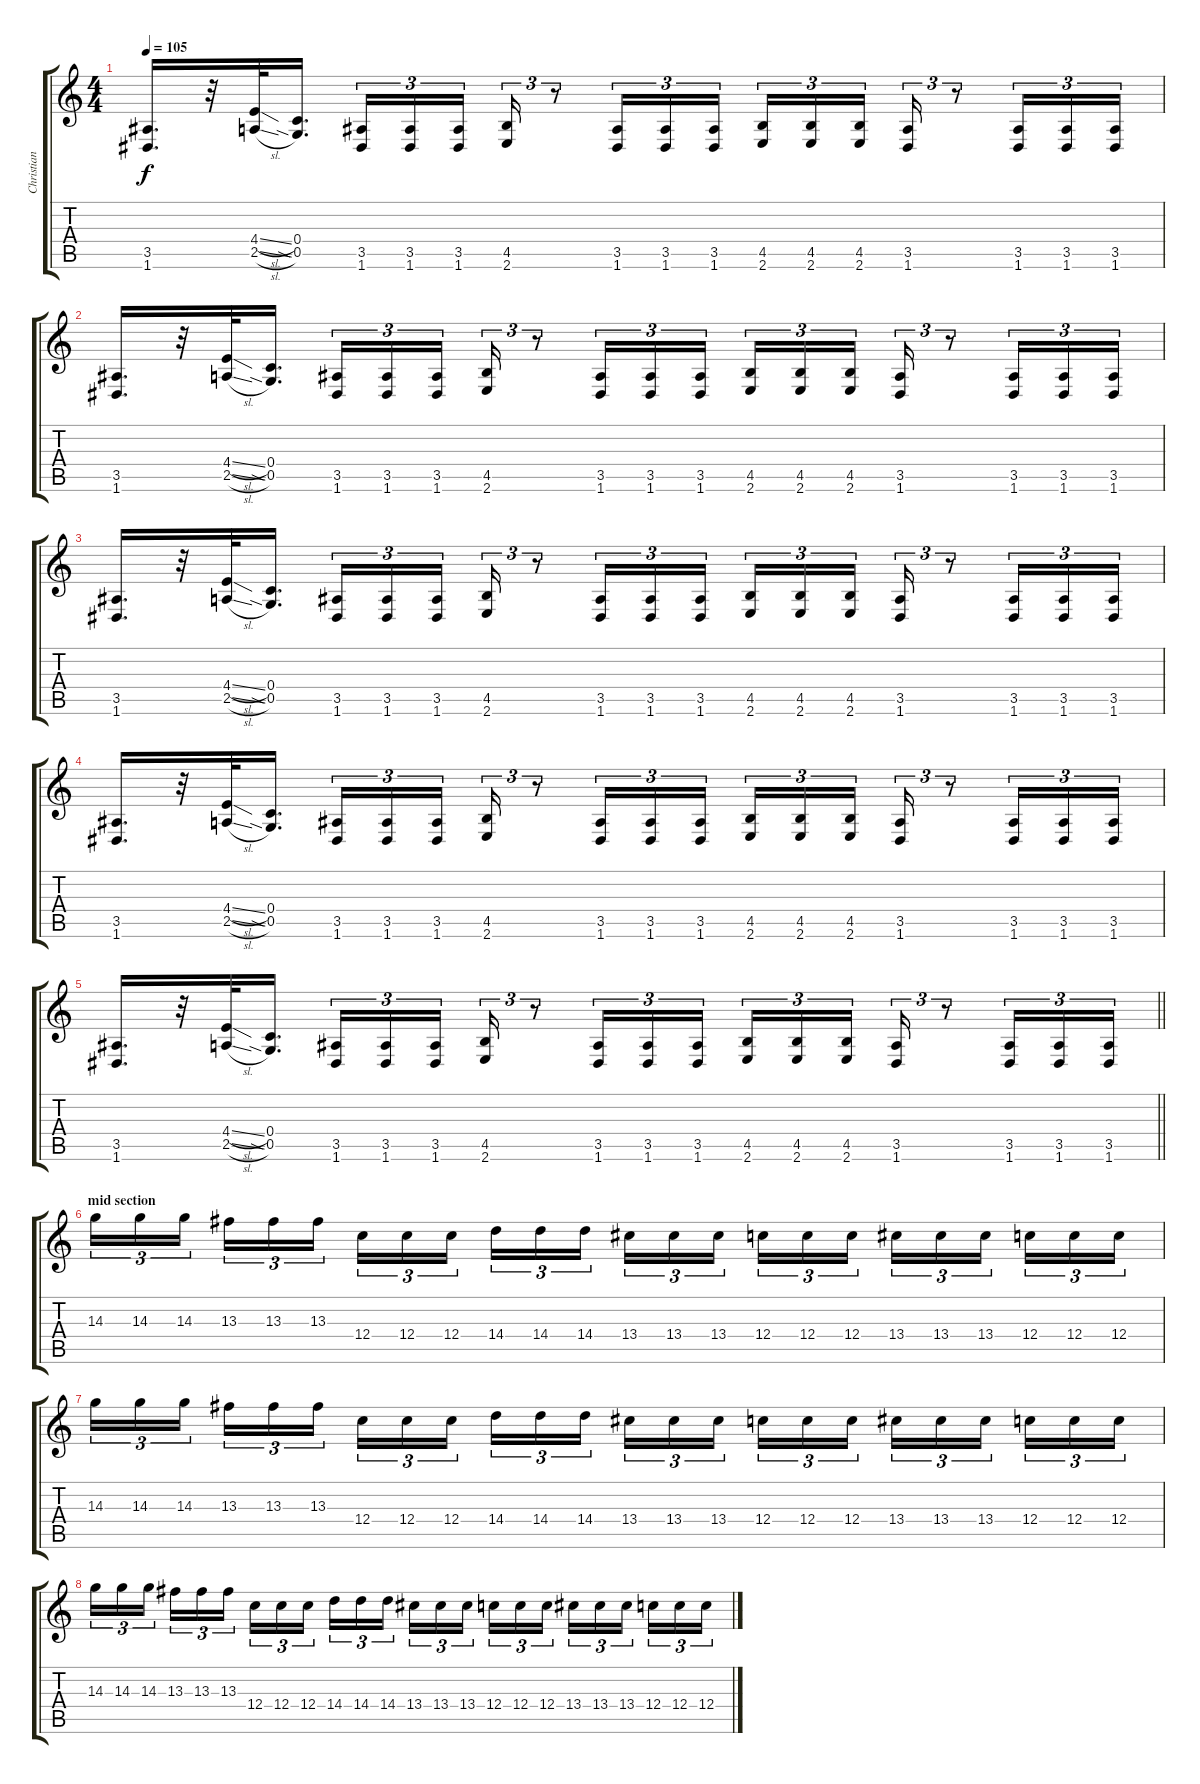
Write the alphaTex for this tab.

\track ("Christian" "Christian") {instrument distortionguitar}
\staff {score tabs}
\tuning (D4 A3 F3 C3 G2 D2) {hide}
\ts (4 4)
\tempo 105
\clef g2
\ks c
(3.5 1.6).16{d dy f} r.32 (4.4{sl} 2.5{sl}).32 (0.4 0.5{sia}).16{d} (3.5 1.6).16{tu (3 2)} (3.5 1.6).16{tu (3 2)} (3.5 1.6).16{tu (3 2) beam splitsecondary} (4.5 2.6).16{tu (3 2)} r.8{tu (3 2)} (3.5 1.6).16{tu (3 2)} (3.5 1.6).16{tu (3 2)} (3.5 1.6).16{tu (3 2) beam splitsecondary} (4.5 2.6).16{tu (3 2)} (4.5 2.6).16{tu (3 2)} (4.5 2.6).16{tu (3 2)} (3.5 1.6).16{tu (3 2)} r.8{tu (3 2)} (3.5 1.6).16{tu (3 2)} (3.5 1.6).16{tu (3 2)} (3.5 1.6).16{tu (3 2)} |
(3.5 1.6).16{d} r.32 (4.4{sl} 2.5{sl}).32 (0.4 0.5{sia}).16{d} (3.5 1.6).16{tu (3 2)} (3.5 1.6).16{tu (3 2)} (3.5 1.6).16{tu (3 2) beam splitsecondary} (4.5 2.6).16{tu (3 2)} r.8{tu (3 2)} (3.5 1.6).16{tu (3 2)} (3.5 1.6).16{tu (3 2)} (3.5 1.6).16{tu (3 2) beam splitsecondary} (4.5 2.6).16{tu (3 2)} (4.5 2.6).16{tu (3 2)} (4.5 2.6).16{tu (3 2)} (3.5 1.6).16{tu (3 2)} r.8{tu (3 2)} (3.5 1.6).16{tu (3 2)} (3.5 1.6).16{tu (3 2)} (3.5 1.6).16{tu (3 2)} |
(3.5 1.6).16{d} r.32 (4.4{sl} 2.5{sl}).32 (0.4 0.5{sia}).16{d} (3.5 1.6).16{tu (3 2)} (3.5 1.6).16{tu (3 2)} (3.5 1.6).16{tu (3 2) beam splitsecondary} (4.5 2.6).16{tu (3 2)} r.8{tu (3 2)} (3.5 1.6).16{tu (3 2)} (3.5 1.6).16{tu (3 2)} (3.5 1.6).16{tu (3 2) beam splitsecondary} (4.5 2.6).16{tu (3 2)} (4.5 2.6).16{tu (3 2)} (4.5 2.6).16{tu (3 2)} (3.5 1.6).16{tu (3 2)} r.8{tu (3 2)} (3.5 1.6).16{tu (3 2)} (3.5 1.6).16{tu (3 2)} (3.5 1.6).16{tu (3 2)} |
(3.5 1.6).16{d} r.32 (4.4{sl} 2.5{sl}).32 (0.4 0.5{sia}).16{d} (3.5 1.6).16{tu (3 2)} (3.5 1.6).16{tu (3 2)} (3.5 1.6).16{tu (3 2) beam splitsecondary} (4.5 2.6).16{tu (3 2)} r.8{tu (3 2)} (3.5 1.6).16{tu (3 2)} (3.5 1.6).16{tu (3 2)} (3.5 1.6).16{tu (3 2) beam splitsecondary} (4.5 2.6).16{tu (3 2)} (4.5 2.6).16{tu (3 2)} (4.5 2.6).16{tu (3 2)} (3.5 1.6).16{tu (3 2)} r.8{tu (3 2)} (3.5 1.6).16{tu (3 2)} (3.5 1.6).16{tu (3 2)} (3.5 1.6).16{tu (3 2)} |
\barLineRight lightlight
(3.5 1.6).16{d} r.32 (4.4{sl} 2.5{sl}).32 (0.4 0.5{sia}).16{d} (3.5 1.6).16{tu (3 2)} (3.5 1.6).16{tu (3 2)} (3.5 1.6).16{tu (3 2) beam splitsecondary} (4.5 2.6).16{tu (3 2)} r.8{tu (3 2)} (3.5 1.6).16{tu (3 2)} (3.5 1.6).16{tu (3 2)} (3.5 1.6).16{tu (3 2) beam splitsecondary} (4.5 2.6).16{tu (3 2)} (4.5 2.6).16{tu (3 2)} (4.5 2.6).16{tu (3 2)} (3.5 1.6).16{tu (3 2)} r.8{tu (3 2)} (3.5 1.6).16{tu (3 2)} (3.5 1.6).16{tu (3 2)} (3.5 1.6).16{tu (3 2)} |
\section ("" "mid section")
14.3.16{tu (3 2)} 14.3.16{tu (3 2)} 14.3.16{tu (3 2) beam splitsecondary} 13.3.16{tu (3 2)} 13.3.16{tu (3 2)} 13.3.16{tu (3 2)} 12.4.16{tu (3 2)} 12.4.16{tu (3 2)} 12.4.16{tu (3 2) beam splitsecondary} 14.4.16{tu (3 2)} 14.4.16{tu (3 2)} 14.4.16{tu (3 2)} 13.4.16{tu (3 2)} 13.4.16{tu (3 2)} 13.4.16{tu (3 2) beam splitsecondary} 12.4.16{tu (3 2)} 12.4.16{tu (3 2)} 12.4.16{tu (3 2)} 13.4.16{tu (3 2)} 13.4.16{tu (3 2)} 13.4.16{tu (3 2) beam splitsecondary} 12.4.16{tu (3 2)} 12.4.16{tu (3 2)} 12.4.16{tu (3 2)} |
14.3.16{tu (3 2)} 14.3.16{tu (3 2)} 14.3.16{tu (3 2) beam splitsecondary} 13.3.16{tu (3 2)} 13.3.16{tu (3 2)} 13.3.16{tu (3 2)} 12.4.16{tu (3 2)} 12.4.16{tu (3 2)} 12.4.16{tu (3 2) beam splitsecondary} 14.4.16{tu (3 2)} 14.4.16{tu (3 2)} 14.4.16{tu (3 2)} 13.4.16{tu (3 2)} 13.4.16{tu (3 2)} 13.4.16{tu (3 2) beam splitsecondary} 12.4.16{tu (3 2)} 12.4.16{tu (3 2)} 12.4.16{tu (3 2)} 13.4.16{tu (3 2)} 13.4.16{tu (3 2)} 13.4.16{tu (3 2) beam splitsecondary} 12.4.16{tu (3 2)} 12.4.16{tu (3 2)} 12.4.16{tu (3 2)} |
14.3.16{tu (3 2)} 14.3.16{tu (3 2)} 14.3.16{tu (3 2) beam splitsecondary} 13.3.16{tu (3 2)} 13.3.16{tu (3 2)} 13.3.16{tu (3 2)} 12.4.16{tu (3 2)} 12.4.16{tu (3 2)} 12.4.16{tu (3 2) beam splitsecondary} 14.4.16{tu (3 2)} 14.4.16{tu (3 2)} 14.4.16{tu (3 2)} 13.4.16{tu (3 2)} 13.4.16{tu (3 2)} 13.4.16{tu (3 2) beam splitsecondary} 12.4.16{tu (3 2)} 12.4.16{tu (3 2)} 12.4.16{tu (3 2)} 13.4.16{tu (3 2)} 13.4.16{tu (3 2)} 13.4.16{tu (3 2) beam splitsecondary} 12.4.16{tu (3 2)} 12.4.16{tu (3 2)} 12.4.16{tu (3 2)}
